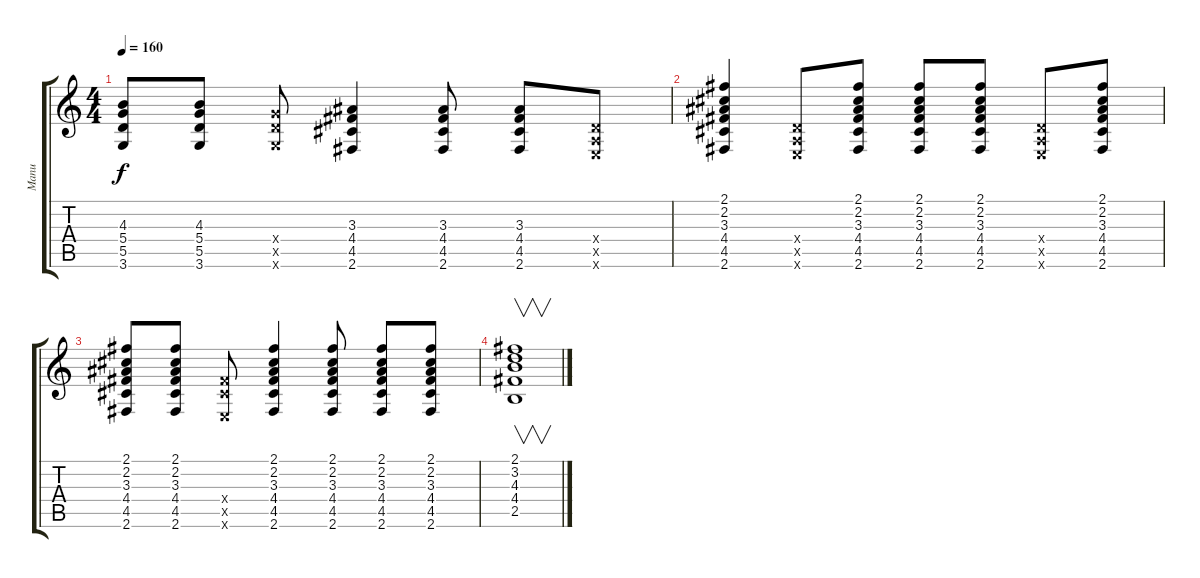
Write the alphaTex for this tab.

\track ("Manu" "Manu") {instrument acousticguitarsteel}
\staff {score tabs}
\tuning (E4 B3 G3 D3 A2 E2) {hide}
\ts (4 4)
\tempo 160
\clef g2
\ks c
(4.3 5.4 5.5 3.6).8{dy f} (4.3 5.4 5.5 3.6).8 (5.4{x} 5.5{x} 3.6{x}).8 (3.3 4.4 4.5 2.6).4 (3.3 4.4 4.5 2.6).8 (3.3 4.4 4.5 2.6).8 (0.4{x} 0.5{x} 0.6{x}).8 |
(2.1 2.2 3.3 4.4 4.5 2.6).4 (0.4{x} 0.5{x} 0.6{x}).8 (2.1 2.2 3.3 4.4 4.5 2.6).8 (2.1 2.2 3.3 4.4 4.5 2.6).8 (2.1 2.2 3.3 4.4 4.5 2.6).8 (0.4{x} 0.5{x} 0.6{x}).8 (2.1 2.2 3.3 4.4 4.5 2.6).8 |
(2.1 2.2 3.3 4.4 4.5 2.6).8 (2.1 2.2 3.3 4.4 4.5 2.6).8 (4.4{x} 4.5{x} 0.6{x}).8 (2.1 2.2 3.3 4.4 4.5 2.6).4 (2.1 2.2 3.3 4.4 4.5 2.6).8 (2.1 2.2 3.3 4.4 4.5 2.6).8 (2.1 2.2 3.3 4.4 4.5 2.6).8 |
(2.1 3.2 4.3 4.4 2.5).1{v}
